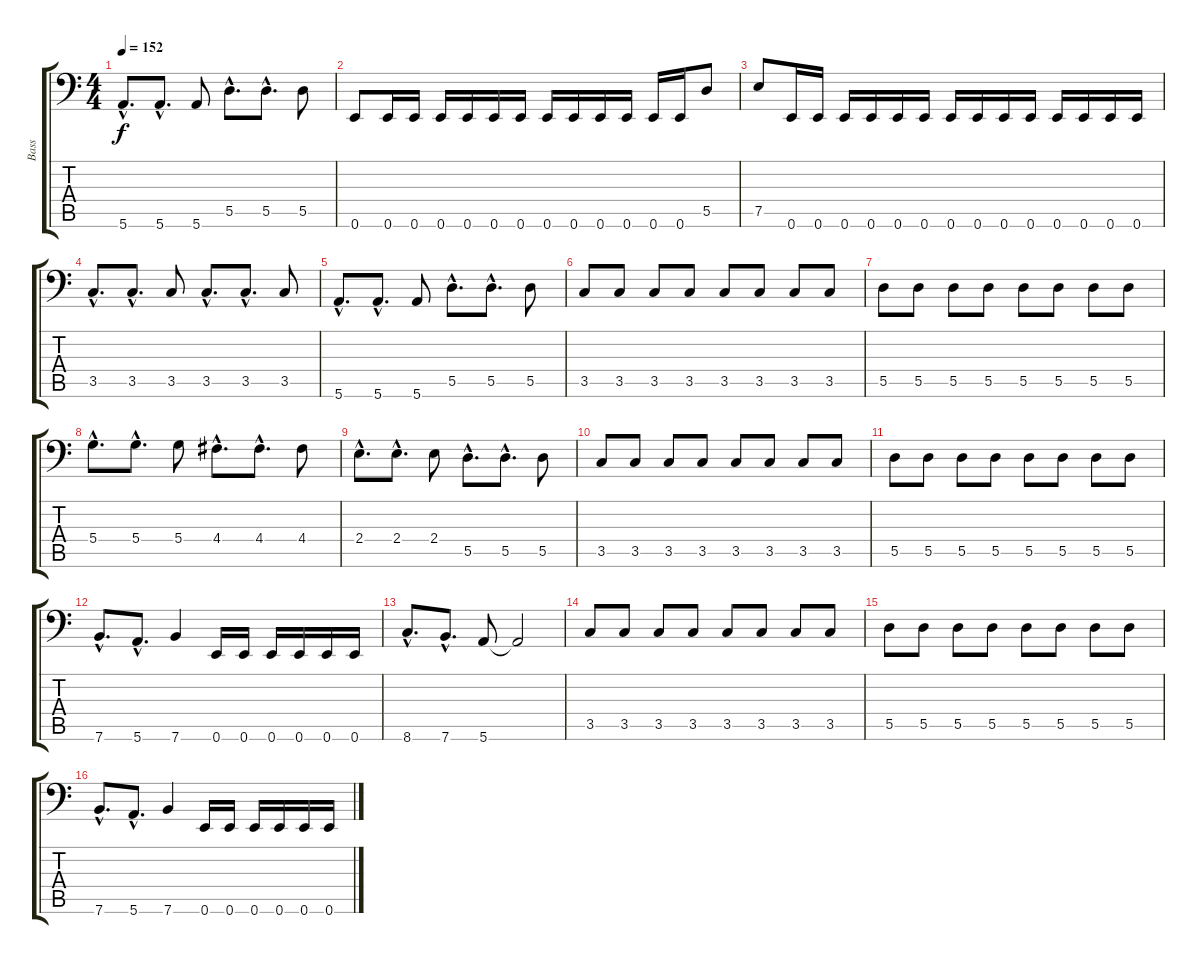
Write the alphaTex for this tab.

\track ("Bass" "Bass") {instrument electricbasspick}
\staff {score tabs}
\tuning (E3 B2 G2 D2 A1 E1) {hide}
\ts (4 4)
\tempo 152
\clef f4
\ks c
5.6{hac}.8{d dy f} 5.6{hac}.8{d} 5.6.8 5.5{hac}.8{d} 5.5{hac}.8{d} 5.5.8 |
0.6.8 0.6.16 0.6.16 0.6.16 0.6.16 0.6.16 0.6.16 0.6.16 0.6.16 0.6.16 0.6.16 0.6.16 0.6.16 5.5.8 |
7.5.8 0.6.16 0.6.16 0.6.16 0.6.16 0.6.16 0.6.16 0.6.16 0.6.16 0.6.16 0.6.16 0.6.16 0.6.16 0.6.16 0.6.16 |
3.5{hac}.8{d} 3.5{hac}.8{d} 3.5.8 3.5{hac}.8{d} 3.5{hac}.8{d} 3.5.8 |
5.6{hac}.8{d} 5.6{hac}.8{d} 5.6.8 5.5{hac}.8{d} 5.5{hac}.8{d} 5.5.8 |
3.5.8 3.5.8 3.5.8 3.5.8 3.5.8 3.5.8 3.5.8 3.5.8 |
5.5.8 5.5.8 5.5.8 5.5.8 5.5.8 5.5.8 5.5.8 5.5.8 |
5.4{hac}.8{d} 5.4{hac}.8{d} 5.4.8 4.4{hac}.8{d} 4.4{hac}.8{d} 4.4.8 |
2.4{hac}.8{d} 2.4{hac}.8{d} 2.4.8 5.5{hac}.8{d} 5.5{hac}.8{d} 5.5.8 |
3.5.8 3.5.8 3.5.8 3.5.8 3.5.8 3.5.8 3.5.8 3.5.8 |
5.5.8 5.5.8 5.5.8 5.5.8 5.5.8 5.5.8 5.5.8 5.5.8 |
7.6{hac}.8{d} 5.6{hac}.8{d} 7.6.4 0.6.16 0.6.16 0.6.16 0.6.16 0.6.16 0.6.16 |
8.6{hac}.8{d} 7.6{hac}.8{d} 5.6.8 5.6{t}.2 |
3.5.8 3.5.8 3.5.8 3.5.8 3.5.8 3.5.8 3.5.8 3.5.8 |
5.5.8 5.5.8 5.5.8 5.5.8 5.5.8 5.5.8 5.5.8 5.5.8 |
7.6{hac}.8{d} 5.6{hac}.8{d} 7.6.4 0.6.16 0.6.16 0.6.16 0.6.16 0.6.16 0.6.16
